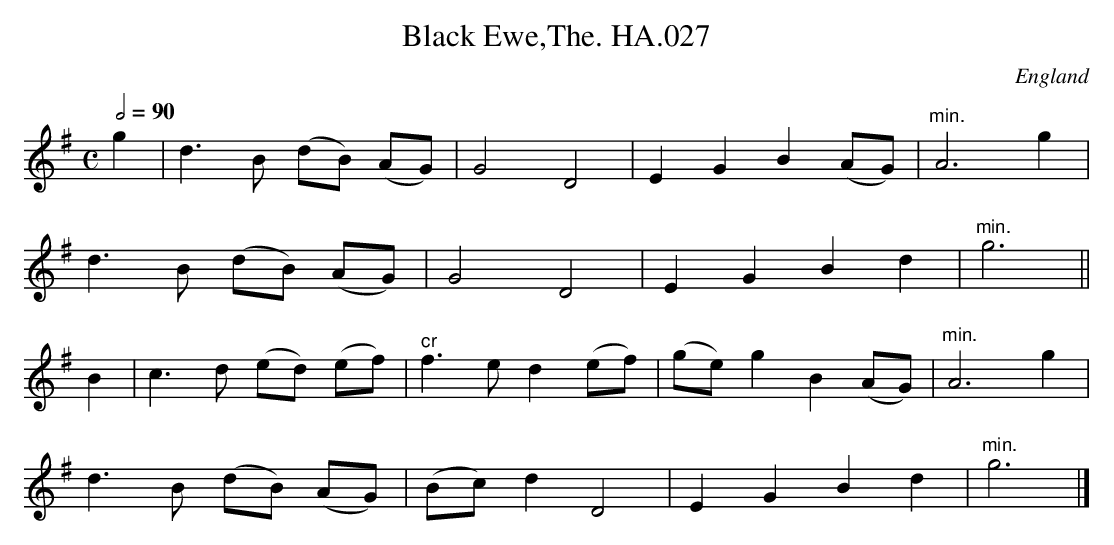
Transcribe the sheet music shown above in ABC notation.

X:1
T:Black Ewe,The. HA.027
L:1/8
M:C
O:England
Q:1/2=90
K:G
g2|d3B (dB) (AG)|G4D4|E2G2B2 (AG)|"^min."A6 g2|!
d3B (dB) (AG)|G4D4|E2G2B2d2|"^min."g6||!
B2|c3d (ed) (ef)|"^cr"f3ed2(ef)|(ge)g2 B2 (AG)|"^min."A6 g2|!
d3B (dB) (AG)|(Bc)d2D4|E2G2B2d2|"^min."g6|]
